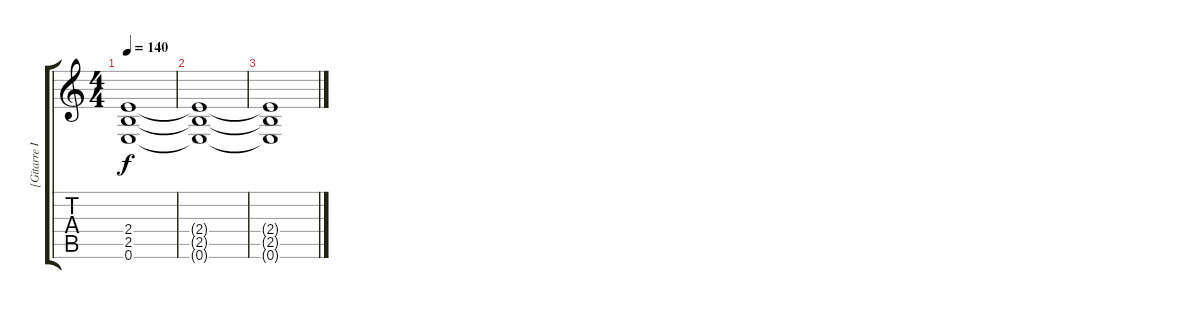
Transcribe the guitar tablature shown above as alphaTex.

\track ("[Gitarre I]" "[Gitarre I") {instrument overdrivenguitar}
\staff {score tabs}
\tuning (E4 B3 G3 D3 A2 E2) {hide}
\ts (4 4)
\tempo 140
\clef g2
\ks c
(2.4{t} 2.5{t} 0.6{t}).1{dy f} |
(2.4{t} 2.5{t} 0.6{t}).1 |
(2.4{t} 2.5{t} 0.6{t}).1
